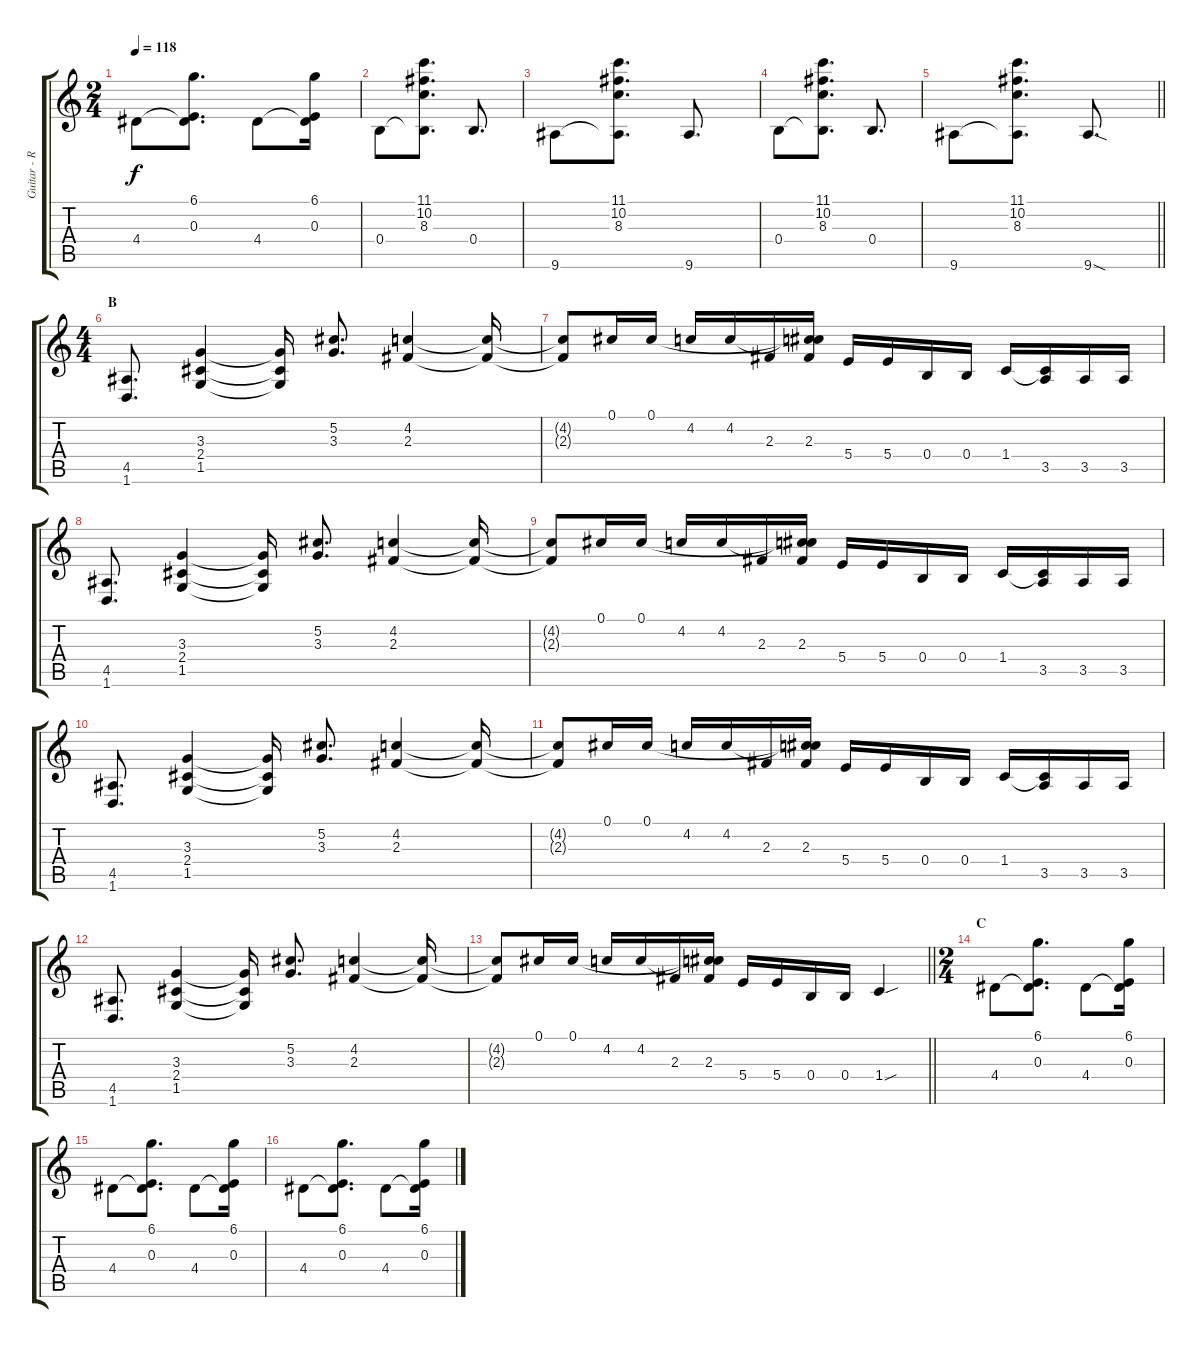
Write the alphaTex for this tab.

\track ("Guitar - R" "Guitar - R") {instrument overdrivenguitar}
\staff {score tabs}
\tuning (Db4 Ab3 E3 B2 Gb2 Db2) {hide}
\ts (2 4)
\tempo 118
\clef g2
\ks c
4.4.8{dy f} (6.1 0.3 4.4{t}).8{d} 4.4.8 (6.1 0.3 4.4{t}).16 |
0.4.8 (11.1 10.2 8.3 0.4{t}).8{d} 0.4.8{d} |
9.6.8 (11.1 10.2 8.3 9.6{t}).8{d} 9.6.8{d} |
0.4.8 (11.1 10.2 8.3 0.4{t}).8{d} 0.4.8{d} |
\barLineRight lightlight
9.6.8 (11.1 10.2 8.3 9.6{t}).8{d} 9.6{sod}.8{d} |
\ts (4 4)
\section ("" "B")
(4.5 1.6).8{d} (3.3 2.4 1.5).4 (3.3{t} 2.4{t} 1.5{t}).16 (5.2 3.3).8{d} (4.2 2.3).4 (4.2{t} 2.3{t}).16 |
(4.2{t} 2.3{t}).8 0.1.16 0.1.16 4.2.16 4.2.16 2.3.16 (0.1{t} 4.2{t} 2.3).16 5.4.16 5.4.16 0.4.16 0.4.16 1.4.16 (1.4{t} 3.5).16 3.5.16 3.5.16 |
(4.5 1.6).8{d} (3.3 2.4 1.5).4 (3.3{t} 2.4{t} 1.5{t}).16 (5.2 3.3).8{d} (4.2 2.3).4 (4.2{t} 2.3{t}).16 |
(4.2{t} 2.3{t}).8 0.1.16 0.1.16 4.2.16 4.2.16 2.3.16 (0.1{t} 4.2{t} 2.3).16 5.4.16 5.4.16 0.4.16 0.4.16 1.4.16 (1.4{t} 3.5).16 3.5.16 3.5.16 |
(4.5 1.6).8{d} (3.3 2.4 1.5).4 (3.3{t} 2.4{t} 1.5{t}).16 (5.2 3.3).8{d} (4.2 2.3).4 (4.2{t} 2.3{t}).16 |
(4.2{t} 2.3{t}).8 0.1.16 0.1.16 4.2.16 4.2.16 2.3.16 (0.1{t} 4.2{t} 2.3).16 5.4.16 5.4.16 0.4.16 0.4.16 1.4.16 (1.4{t} 3.5).16 3.5.16 3.5.16 |
(4.5 1.6).8{d} (3.3 2.4 1.5).4 (3.3{t} 2.4{t} 1.5{t}).16 (5.2 3.3).8{d} (4.2 2.3).4 (4.2{t} 2.3{t}).16 |
\barLineRight lightlight
(4.2{t} 2.3{t}).8 0.1.16 0.1.16 4.2.16 4.2.16 2.3.16 (0.1{t} 4.2{t} 2.3).16 5.4.16 5.4.16 0.4.16 0.4.16 1.4{sou}.4 |
\ts (2 4)
\section ("" "C")
4.4.8 (6.1 0.3 4.4{t}).8{d} 4.4.8 (6.1 0.3 4.4{t}).16 |
4.4.8 (6.1 0.3 4.4{t}).8{d} 4.4.8 (6.1 0.3 4.4{t}).16 |
4.4.8 (6.1 0.3 4.4{t}).8{d} 4.4.8 (6.1 0.3 4.4{t}).16
